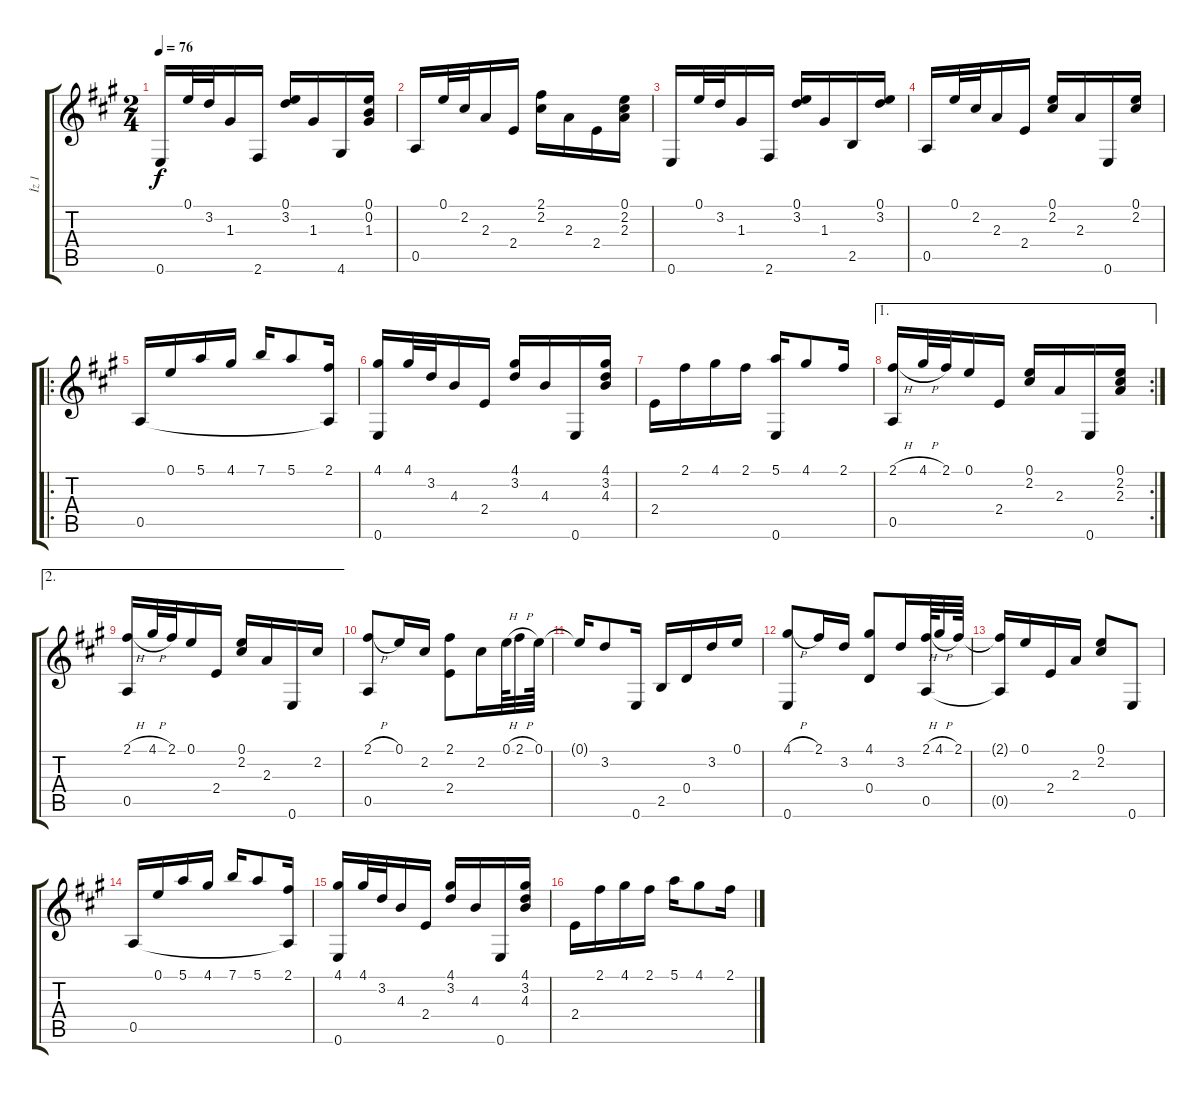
\track ("İz 1" "İz 1") {instrument acousticguitarnylon}
\staff {score tabs}
\tuning (E4 B3 G3 D3 A2 E2) {hide}
\ts (2 4)
\tempo 76
\clef g2
\ks a
0.6.16{dy f} 0.1.32 3.2.32 1.3.16 2.6.16 (0.1 3.2).16 1.3.16 4.6.16 (0.1 0.2 1.3).16 |
0.5.16 0.1.32 2.2.32 2.3.16 2.4.16 (2.1 2.2).16 2.3.16 2.4.16 (0.1 2.2 2.3).16 |
0.6.16 0.1.32 3.2.32 1.3.16 2.6.16 (0.1 3.2).16 1.3.16 2.5.16 (0.1 3.2).16 |
0.5.16 0.1.32 2.2.32 2.3.16 2.4.16 (0.1 2.2).16 2.3.16 0.6.16 (0.1 2.2).16 |
\ro
0.5.16 0.1.16 5.1.16 4.1.16 7.1.16 5.1.8 (2.1 0.5{t}).16 |
(4.1 0.6).16 4.1.32 3.2.32 4.3.16 2.4.16 (4.1 3.2).16 4.3.16 0.6.16 (4.1 3.2 4.3).16 |
2.4.16 2.1.16 4.1.16 2.1.16 (5.1 0.6).16 4.1.8 2.1.16 |
\ae 1
\rc 2
(2.1{h} 0.5).16 4.1{h}.32 2.1.32 0.1.16 2.4.16 (0.1 2.2).16 2.3.16 0.6.16 (0.1 2.2 2.3).16 |
\ae 2
(2.1{h} 0.5).16 4.1{h}.32 2.1.32 0.1.16 2.4.16 (0.1 2.2).16 2.3.16 0.6.16 2.2.16 |
(2.1{h} 0.5).8 0.1.16 2.2.16 (2.1 2.4).8 2.2.16 0.1{h}.64 2.1{h}.32 0.1.64 |
0.1{t}.16 3.2.8 0.6.16 2.5.16 0.4.16 3.2.16 0.1.16 |
(4.1{h} 0.6).8 2.1.16 3.2.16 (4.1 0.4).8 3.2.16 (2.1{h} 0.5).64 4.1{h}.32 2.1.64 |
(2.1{t} 0.5{t}).16 0.1.16 2.4.16 2.3.16 (0.1 2.2).8 0.6.8 |
0.5.16 0.1.16 5.1.16 4.1.16 7.1.16 5.1.8 (2.1 0.5{t}).16 |
(4.1 0.6).16 4.1.32 3.2.32 4.3.16 2.4.16 (4.1 3.2).16 4.3.16 0.6.16 (4.1 3.2 4.3).16 |
2.4.16 2.1.16 4.1.16 2.1.16 5.1.16 4.1.8 2.1.16
